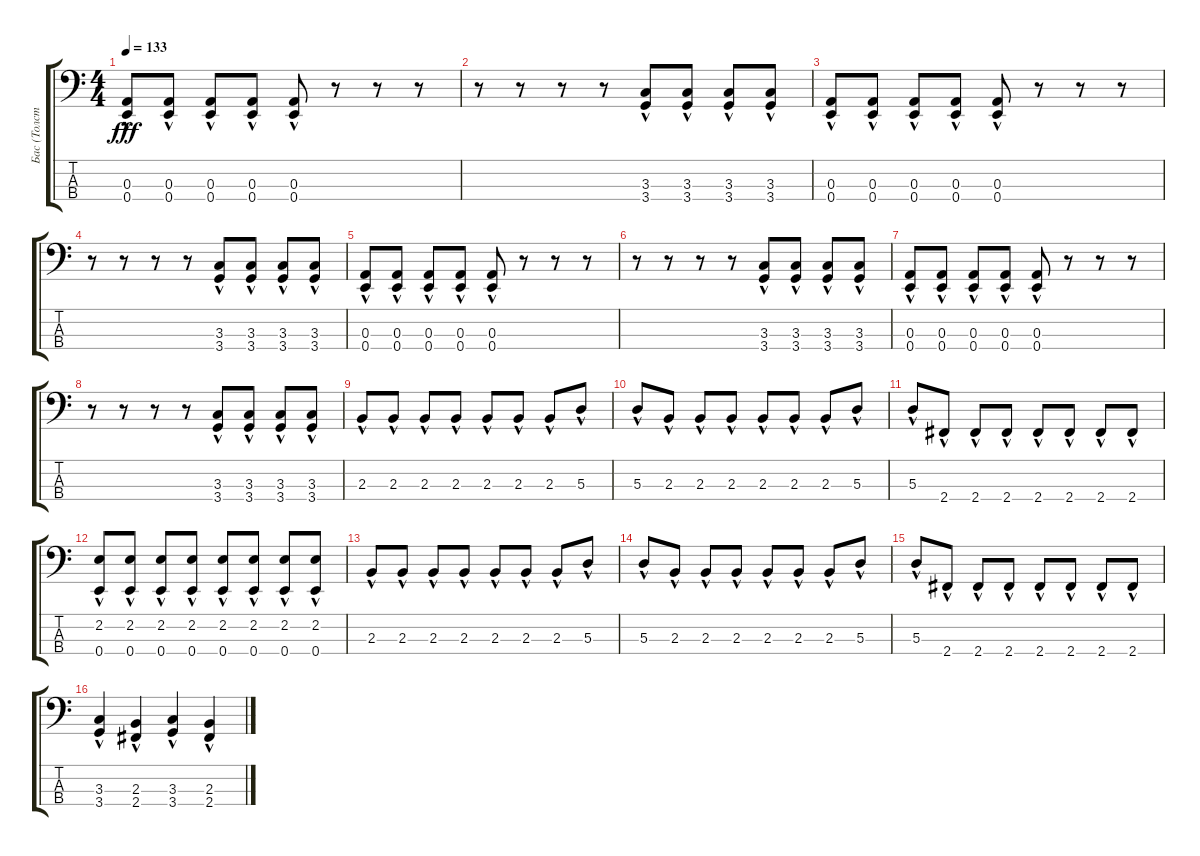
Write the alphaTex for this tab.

\track ("Бас (Толстый Бородатый)" "Бас (Толст") {instrument slapbass1}
\staff {score tabs}
\tuning (G2 D2 A1 E1) {hide}
\ts (4 4)
\tempo 133
\clef f4
\ks c
(0.3{hac} 0.4{hac}).8{dy fff} (0.3{hac} 0.4{hac}).8 (0.3{hac} 0.4{hac}).8 (0.3{hac} 0.4{hac}).8 (0.3{hac} 0.4{hac}).8 r.8 r.8 r.8 |
r.8 r.8 r.8 r.8 (3.3{hac} 3.4{hac}).8 (3.3{hac} 3.4{hac}).8 (3.3{hac} 3.4{hac}).8 (3.3{hac} 3.4{hac}).8 |
(0.3{hac} 0.4{hac}).8 (0.3{hac} 0.4{hac}).8 (0.3{hac} 0.4{hac}).8 (0.3{hac} 0.4{hac}).8 (0.3{hac} 0.4{hac}).8 r.8 r.8 r.8 |
r.8 r.8 r.8 r.8 (3.3{hac} 3.4{hac}).8 (3.3{hac} 3.4{hac}).8 (3.3{hac} 3.4{hac}).8 (3.3{hac} 3.4{hac}).8 |
(0.3{hac} 0.4{hac}).8 (0.3{hac} 0.4{hac}).8 (0.3{hac} 0.4{hac}).8 (0.3{hac} 0.4{hac}).8 (0.3{hac} 0.4{hac}).8 r.8 r.8 r.8 |
r.8 r.8 r.8 r.8 (3.3{hac} 3.4{hac}).8 (3.3{hac} 3.4{hac}).8 (3.3{hac} 3.4{hac}).8 (3.3{hac} 3.4{hac}).8 |
(0.3{hac} 0.4{hac}).8 (0.3{hac} 0.4{hac}).8 (0.3{hac} 0.4{hac}).8 (0.3{hac} 0.4{hac}).8 (0.3{hac} 0.4{hac}).8 r.8 r.8 r.8 |
r.8 r.8 r.8 r.8 (3.3{hac} 3.4{hac}).8 (3.3{hac} 3.4{hac}).8 (3.3{hac} 3.4{hac}).8 (3.3{hac} 3.4{hac}).8 |
2.3{hac}.8 2.3{hac}.8 2.3{hac}.8 2.3{hac}.8 2.3{hac}.8 2.3{hac}.8 2.3{hac}.8 5.3{hac}.8 |
5.3{hac}.8 2.3{hac}.8 2.3{hac}.8 2.3{hac}.8 2.3{hac}.8 2.3{hac}.8 2.3{hac}.8 5.3{hac}.8 |
5.3{hac}.8 2.4{hac}.8 2.4{hac}.8 2.4{hac}.8 2.4{hac}.8 2.4{hac}.8 2.4{hac}.8 2.4{hac}.8 |
(2.2{hac} 0.4{hac}).8 (2.2{hac} 0.4{hac}).8 (2.2{hac} 0.4{hac}).8 (2.2{hac} 0.4{hac}).8 (2.2{hac} 0.4{hac}).8 (2.2{hac} 0.4{hac}).8 (2.2{hac} 0.4{hac}).8 (2.2{hac} 0.4{hac}).8 |
2.3{hac}.8 2.3{hac}.8 2.3{hac}.8 2.3{hac}.8 2.3{hac}.8 2.3{hac}.8 2.3{hac}.8 5.3{hac}.8 |
5.3{hac}.8 2.3{hac}.8 2.3{hac}.8 2.3{hac}.8 2.3{hac}.8 2.3{hac}.8 2.3{hac}.8 5.3{hac}.8 |
5.3{hac}.8 2.4{hac}.8 2.4{hac}.8 2.4{hac}.8 2.4{hac}.8 2.4{hac}.8 2.4{hac}.8 2.4{hac}.8 |
(3.3{hac} 3.4{hac}).4 (2.3{hac} 2.4{hac}).4 (3.3{hac} 3.4{hac}).4 (2.3{hac} 2.4{hac}).4
